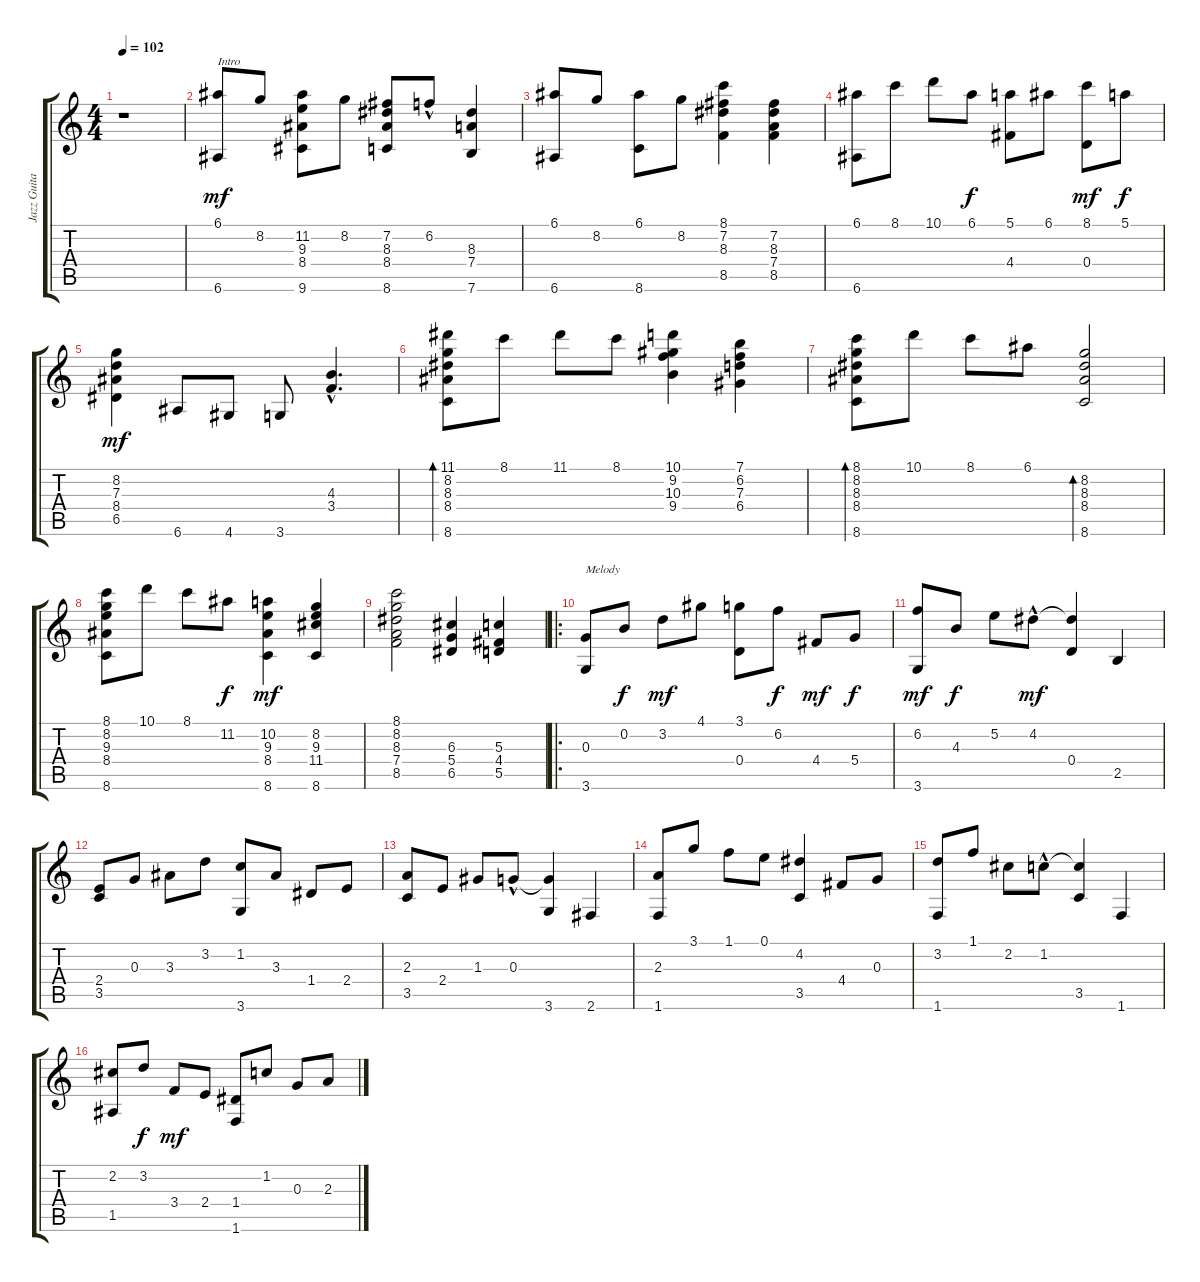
\track ("Jazz Guitar" "Jazz Guita") {instrument electricguitarjazz}
\staff {score tabs}
\tuning (E4 B3 G3 D3 A2 E2) {hide}
\ts (4 4)
\tempo 102
\clef g2
\ks c
r.1{dy mf instrument electricguitarjazz} |
(6.1 6.6).8{txt "Intro"} 8.2.8 (11.2 9.3 8.4 9.6).8 8.2.8 (7.2 8.3 8.4 8.6).8 6.2{hac}.8 (8.3 7.4 7.6).4 |
(6.1 6.6).8 8.2.8 (6.1 8.6).8 8.2.8 (8.1 7.2 8.3 8.5).4 (7.2 8.3 7.4 8.5).4 |
(6.1 6.6).8 8.1.8 10.1.8 6.1.8{dy f} (5.1 4.4).8 6.1.8 (8.1 0.4).8{dy mf} 5.1.8{dy f} |
(8.2 7.3 8.4 6.5).4{dy mf} 6.6.8 4.6.8 3.6.8 (4.3{hac} 3.4{hac}).4{d} |
(11.1 8.2 8.3 8.4 8.6).8{bd 120} 8.1.8 11.1.8 8.1.8 (10.1 9.2 10.3 9.4).4 (7.1 6.2 7.3 6.4).4 |
(8.1 8.2 8.3 8.4 8.6).8{bd 60} 10.1.8 8.1.8 6.1.8 (8.2 8.3 8.4 8.6).2{bd 240} |
(8.1 8.2 9.3 8.4 8.6).8 10.1.8 8.1.8 11.2.8{dy f} (10.2 9.3 8.4 8.6).4{dy mf} (8.2 9.3 11.4 8.6).4 |
(8.1 8.2 8.3 7.4 8.5).2 (6.3 5.4 6.5).4 (5.3 4.4 5.5).4 |
\ro
(0.3 3.6).8{txt "Melody"} 0.2.8{dy f} 3.2.8{dy mf} 4.1.8 (3.1 0.4).8 6.2.8{dy f} 4.4.8{dy mf} 5.4.8{dy f} |
(6.2 3.6).8{dy mf} 4.3.8{dy f} 5.2.8 4.2{hac}.8{dy mf} (4.2{t} 0.4).4 2.5.4 |
(2.4 3.5).8 0.3.8 3.3.8 3.2.8 (1.2 3.6).8 3.3.8 1.4.8 2.4.8 |
(2.3 3.5).8 2.4.8 1.3.8 0.3{hac}.8 (0.3{t} 3.6).4 2.6.4 |
(2.3 1.6).8 3.1.8 1.1.8 0.1.8 (4.2 3.5).4 4.4.8 0.3.8 |
(3.2 1.6).8 1.1.8 2.2.8 1.2{hac}.8 (1.2{t} 3.5).4 1.6.4 |
(2.2 1.5).8 3.2.8{dy f} 3.4.8{dy mf} 2.4.8 (1.4 1.6).8 1.2.8 0.3.8 2.3.8
